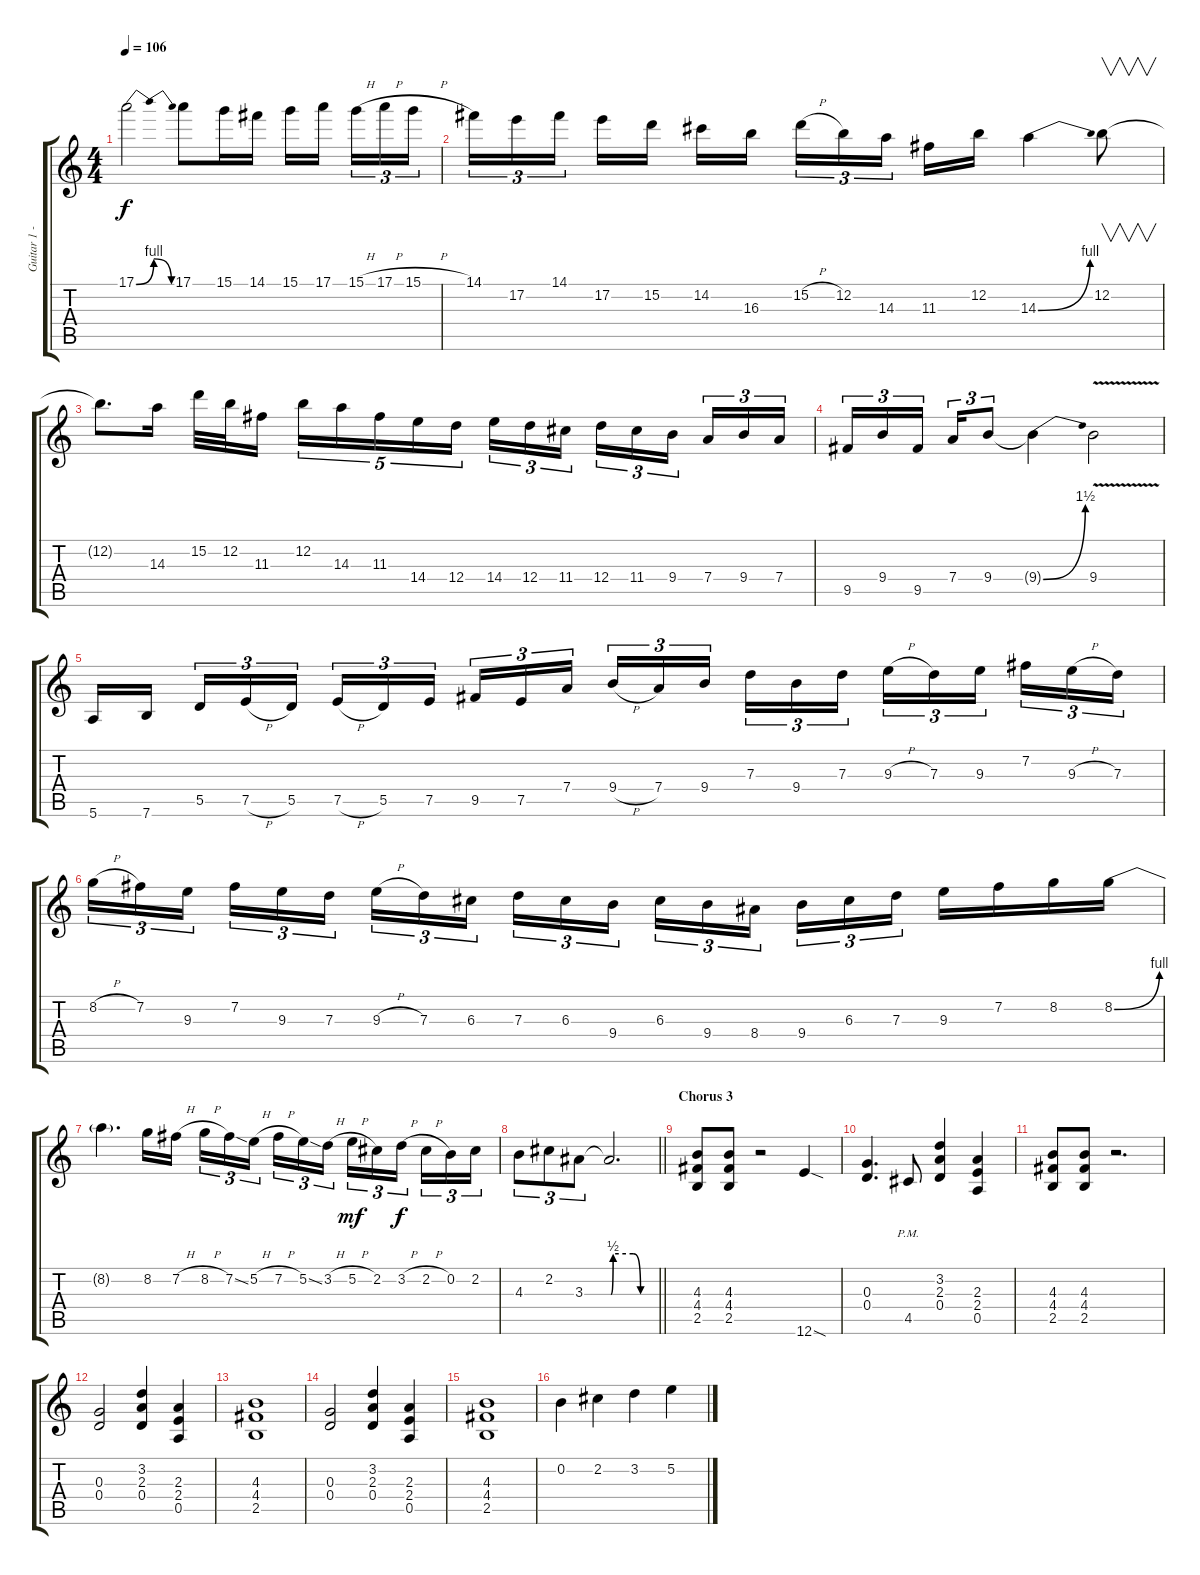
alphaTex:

\track ("Guitar 1 - Lead Guitar" "Guitar 1 -") {instrument distortionguitar}
\staff {score tabs}
\tuning (E4 B3 G3 D3 A2 E2) {hide}
\ts (4 4)
\tempo 106
\clef g2
\ks c
17.1{be (bendrelease 0 0 15 4 37 4 60 0)}.2{dy f} 17.1.8 15.1.16 14.1.16 15.1.16 17.1.16{beam splitsecondary} 15.1{h}.16{tu (3 2)} 17.1{h}.16{tu (3 2)} 15.1{h}.16{tu (3 2)} |
14.1.16{tu (3 2)} 17.2.16{tu (3 2)} 14.1.16{tu (3 2) beam splitsecondary} 17.2.16 15.2.16 14.2.16 16.3.16{beam splitsecondary} 15.2{h}.16{tu (3 2)} 12.2.16{tu (3 2)} 14.3.16{tu (3 2)} 11.3.16 12.2.16 14.3{be (bend 0 0 60 4)}.4 12.2.8{v} |
12.2{t}.8{d} 14.3.16 15.2.32 12.2.32 11.3.16{beam splitsecondary} 12.2.16{tu (5 4)} 14.3.16{tu (5 4)} 11.3.16{tu (5 4) beam merge} 14.4.16{tu (5 4)} 12.4.16{tu (5 4) beam splitsecondary} 14.4.16{tu (3 2)} 12.4.16{tu (3 2)} 11.4.16{tu (3 2)} 12.4.16{tu (3 2)} 11.4.16{tu (3 2)} 9.4.16{tu (3 2) beam splitsecondary} 7.4.16{tu (3 2)} 9.4.16{tu (3 2)} 7.4.16{tu (3 2)} |
9.5.16{tu (3 2)} 9.4.16{tu (3 2)} 9.5.16{tu (3 2) beam splitsecondary} 7.4.16{tu (3 2)} 9.4.8{tu (3 2)} 9.4{be (bend 0 0 60 6) t}.4 9.4{v}.2 |
5.6.16 7.6.16{beam splitsecondary} 5.5.16{tu (3 2)} 7.5{h}.16{tu (3 2)} 5.5.16{tu (3 2)} 7.5{h}.16{tu (3 2)} 5.5.16{tu (3 2)} 7.5.16{tu (3 2) beam splitsecondary} 9.5.16{tu (3 2)} 7.5.16{tu (3 2)} 7.4.16{tu (3 2)} 9.4{h}.16{tu (3 2)} 7.4.16{tu (3 2)} 9.4.16{tu (3 2) beam splitsecondary} 7.3.16{tu (3 2)} 9.4.16{tu (3 2)} 7.3.16{tu (3 2)} 9.3{h}.16{tu (3 2)} 7.3.16{tu (3 2)} 9.3.16{tu (3 2) beam splitsecondary} 7.2.16{tu (3 2)} 9.3{h}.16{tu (3 2)} 7.3.16{tu (3 2)} |
8.2{h}.16{tu (3 2)} 7.2.16{tu (3 2)} 9.3.16{tu (3 2) beam splitsecondary} 7.2.16{tu (3 2)} 9.3.16{tu (3 2)} 7.3.16{tu (3 2)} 9.3{h}.16{tu (3 2)} 7.3.16{tu (3 2)} 6.3.16{tu (3 2) beam splitsecondary} 7.3.16{tu (3 2)} 6.3.16{tu (3 2)} 9.4.16{tu (3 2)} 6.3.16{tu (3 2)} 9.4.16{tu (3 2)} 8.4.16{tu (3 2) beam splitsecondary} 9.4.16{tu (3 2)} 6.3.16{tu (3 2)} 7.3.16{tu (3 2)} 9.3.16 7.2.16 8.2.16 8.2{be (bend 0 0 60 4)}.16 |
8.2{t}.4{d} 8.2.16 7.2{h}.16 8.2{h}.16{tu (3 2)} 7.2{ss}.16{tu (3 2)} 5.2{h}.16{tu (3 2) beam splitsecondary} 7.2{h}.16{tu (3 2)} 5.2{ss}.16{tu (3 2)} 3.2{h}.16{tu (3 2)} 5.2{h}.16{tu (3 2) dy mf} 2.2.16{tu (3 2)} 3.2{h}.16{tu (3 2) dy f beam splitsecondary} 2.2{h}.16{tu (3 2)} 0.2.16{tu (3 2)} 2.2.16{tu (3 2)} |
\barLineRight lightlight
4.3.8{tu (3 2)} 2.2.8{tu (3 2)} 3.3.8{tu (3 2)} 3.3{be (custom 0 0 3 2 30 2 40 0 60 0) t}.2{d} |
\section ("" "Chorus 3")
(4.3 4.4 2.5).8{volume 13} (4.3 4.4 2.5).8 r.2 12.6{sod}.4 |
(0.3 0.4).4{d} 4.5{pm}.8 (3.2 2.3 0.4).4 (2.3 2.4 0.5).4 |
(4.3 4.4 2.5).8 (4.3 4.4 2.5).8 r.2{d} |
(0.3 0.4).2 (3.2 2.3 0.4).4 (2.3 2.4 0.5).4 |
(4.3 4.4 2.5).1 |
(0.3 0.4).2 (3.2 2.3 0.4).4 (2.3 2.4 0.5).4 |
(4.3 4.4 2.5).1 |
0.2.4{balance 4} 2.2.4 3.2.4 5.2.4
